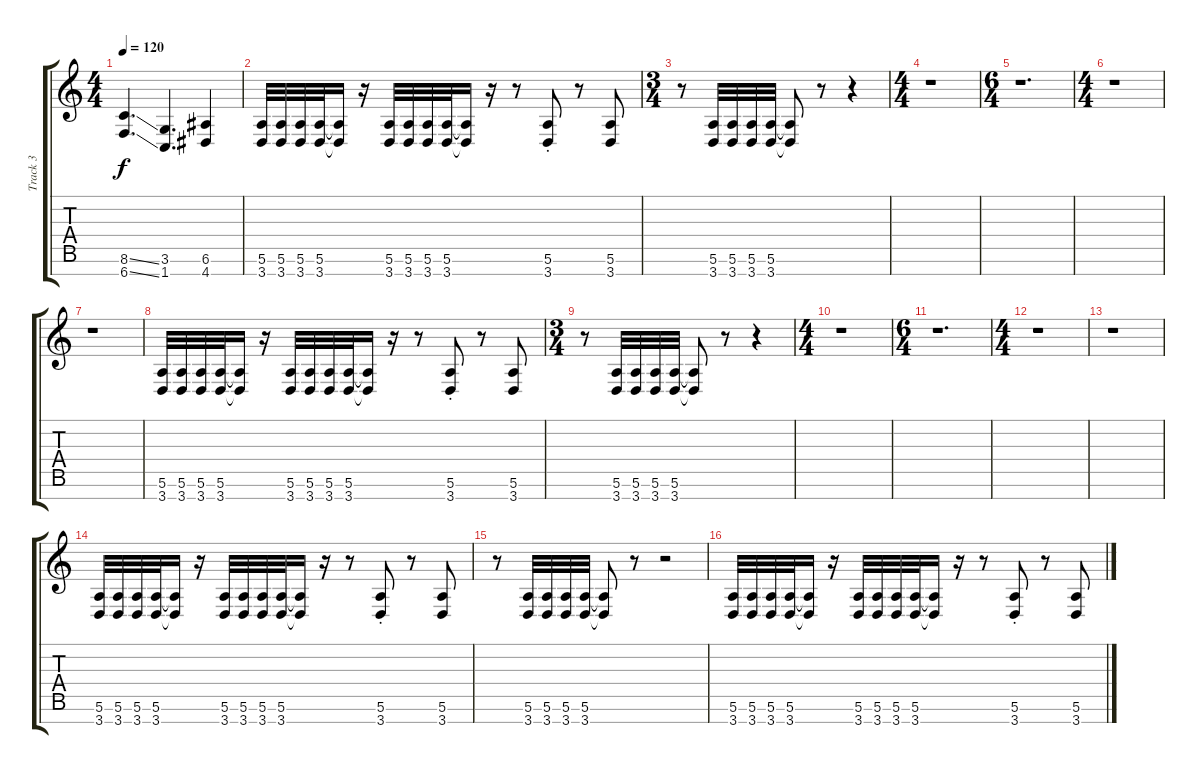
\track ("Track 3" "Track 3") {instrument electricguitarclean}
\staff {score tabs}
\tuning (E4 B3 G3 D3 A2 E2 B1) {hide}
\ts (4 4)
\tempo 120
\clef g2
\ks c
(8.6{ss} 6.7{ss}).4{d dy f} (3.6 1.7).4{d} (6.6 4.7).4 |
(5.6 3.7).32{instrument distortionguitar} (5.6 3.7).32 (5.6 3.7).32 (5.6 3.7).32 (5.6{t} 3.7{t}).16 r.16 (5.6 3.7).32 (5.6 3.7).32 (5.6 3.7).32 (5.6 3.7).32 (5.6{t} 3.7{t}).16 r.16 r.8 (5.6{st} 3.7).8 r.8 (5.6 3.7).8 |
\ts (3 4)
r.8 (5.6 3.7).32 (5.6 3.7).32 (5.6 3.7).32 (5.6 3.7).32 (5.6{t} 3.7{t}).8 r.8 r.4 |
\ts (4 4)
r.1 |
\ts (6 4)
r.1{d} |
\ts (4 4)
r.1 |
r.1 |
(5.6 3.7).32 (5.6 3.7).32 (5.6 3.7).32 (5.6 3.7).32 (5.6{t} 3.7{t}).16 r.16 (5.6 3.7).32 (5.6 3.7).32 (5.6 3.7).32 (5.6 3.7).32 (5.6{t} 3.7{t}).16 r.16 r.8 (5.6{st} 3.7).8 r.8 (5.6 3.7).8 |
\ts (3 4)
r.8 (5.6 3.7).32 (5.6 3.7).32 (5.6 3.7).32 (5.6 3.7).32 (5.6{t} 3.7{t}).8 r.8 r.4 |
\ts (4 4)
r.1 |
\ts (6 4)
r.1{d} |
\ts (4 4)
r.1 |
r.1 |
(5.6 3.7).32 (5.6 3.7).32 (5.6 3.7).32 (5.6 3.7).32 (5.6{t} 3.7{t}).16 r.16 (5.6 3.7).32 (5.6 3.7).32 (5.6 3.7).32 (5.6 3.7).32 (5.6{t} 3.7{t}).16 r.16 r.8 (5.6{st} 3.7).8 r.8 (5.6 3.7).8 |
r.8 (5.6 3.7).32 (5.6 3.7).32 (5.6 3.7).32 (5.6 3.7).32 (5.6{t} 3.7{t}).8 r.8 r.2 |
(5.6 3.7).32 (5.6 3.7).32 (5.6 3.7).32 (5.6 3.7).32 (5.6{t} 3.7{t}).16 r.16 (5.6 3.7).32 (5.6 3.7).32 (5.6 3.7).32 (5.6 3.7).32 (5.6{t} 3.7{t}).16 r.16 r.8 (5.6{st} 3.7).8 r.8 (5.6 3.7).8
